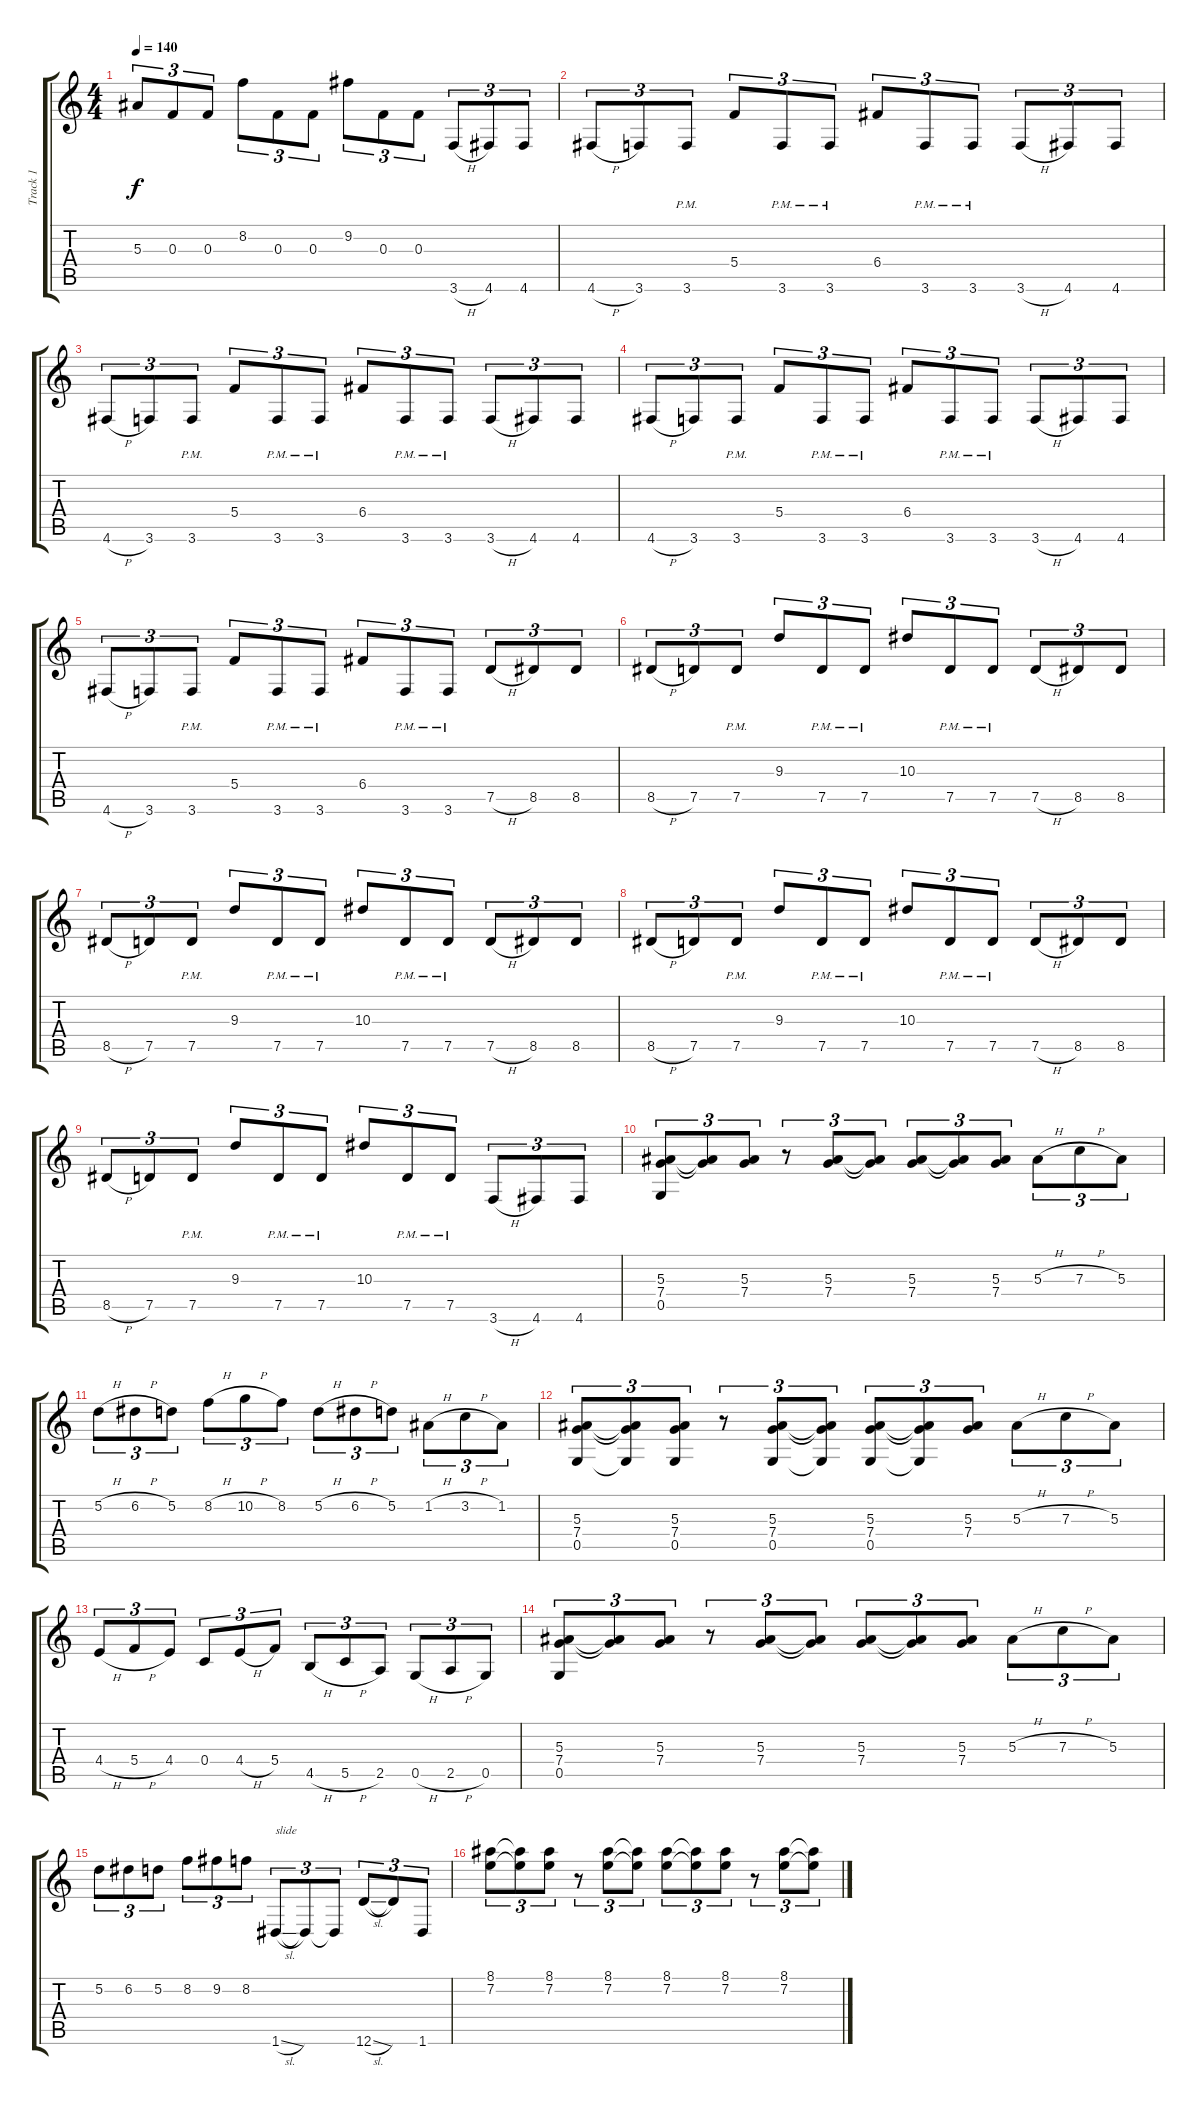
\track ("Track 1" "Track 1") {instrument electricguitarclean}
\staff {score tabs}
\tuning (D4 A3 F3 C3 G2 D2) {hide}
\ts (4 4)
\tempo 140
\clef g2
\ks c
5.3.8{tu (3 2) dy f} 0.3.8{tu (3 2)} 0.3.8{tu (3 2)} 8.2.8{tu (3 2)} 0.3.8{tu (3 2)} 0.3.8{tu (3 2)} 9.2.8{tu (3 2)} 0.3.8{tu (3 2)} 0.3.8{tu (3 2)} 3.6{h}.8{tu (3 2)} 4.6.8{tu (3 2)} 4.6.8{tu (3 2)} |
4.6{h}.8{tu (3 2)} 3.6.8{tu (3 2)} 3.6{pm}.8{tu (3 2)} 5.4.8{tu (3 2)} 3.6{pm}.8{tu (3 2)} 3.6{pm}.8{tu (3 2)} 6.4.8{tu (3 2)} 3.6{pm}.8{tu (3 2)} 3.6{pm}.8{tu (3 2)} 3.6{h}.8{tu (3 2)} 4.6.8{tu (3 2)} 4.6.8{tu (3 2)} |
4.6{h}.8{tu (3 2)} 3.6.8{tu (3 2)} 3.6{pm}.8{tu (3 2)} 5.4.8{tu (3 2)} 3.6{pm}.8{tu (3 2)} 3.6{pm}.8{tu (3 2)} 6.4.8{tu (3 2)} 3.6{pm}.8{tu (3 2)} 3.6{pm}.8{tu (3 2)} 3.6{h}.8{tu (3 2)} 4.6.8{tu (3 2)} 4.6.8{tu (3 2)} |
4.6{h}.8{tu (3 2)} 3.6.8{tu (3 2)} 3.6{pm}.8{tu (3 2)} 5.4.8{tu (3 2)} 3.6{pm}.8{tu (3 2)} 3.6{pm}.8{tu (3 2)} 6.4.8{tu (3 2)} 3.6{pm}.8{tu (3 2)} 3.6{pm}.8{tu (3 2)} 3.6{h}.8{tu (3 2)} 4.6.8{tu (3 2)} 4.6.8{tu (3 2)} |
4.6{h}.8{tu (3 2)} 3.6.8{tu (3 2)} 3.6{pm}.8{tu (3 2)} 5.4.8{tu (3 2)} 3.6{pm}.8{tu (3 2)} 3.6{pm}.8{tu (3 2)} 6.4.8{tu (3 2)} 3.6{pm}.8{tu (3 2)} 3.6{pm}.8{tu (3 2)} 7.5{h}.8{tu (3 2)} 8.5.8{tu (3 2)} 8.5.8{tu (3 2)} |
8.5{h}.8{tu (3 2)} 7.5.8{tu (3 2)} 7.5{pm}.8{tu (3 2)} 9.3.8{tu (3 2)} 7.5{pm}.8{tu (3 2)} 7.5{pm}.8{tu (3 2)} 10.3.8{tu (3 2)} 7.5{pm}.8{tu (3 2)} 7.5{pm}.8{tu (3 2)} 7.5{h}.8{tu (3 2)} 8.5.8{tu (3 2)} 8.5.8{tu (3 2)} |
8.5{h}.8{tu (3 2)} 7.5.8{tu (3 2)} 7.5{pm}.8{tu (3 2)} 9.3.8{tu (3 2)} 7.5{pm}.8{tu (3 2)} 7.5{pm}.8{tu (3 2)} 10.3.8{tu (3 2)} 7.5{pm}.8{tu (3 2)} 7.5{pm}.8{tu (3 2)} 7.5{h}.8{tu (3 2)} 8.5.8{tu (3 2)} 8.5.8{tu (3 2)} |
8.5{h}.8{tu (3 2)} 7.5.8{tu (3 2)} 7.5{pm}.8{tu (3 2)} 9.3.8{tu (3 2)} 7.5{pm}.8{tu (3 2)} 7.5{pm}.8{tu (3 2)} 10.3.8{tu (3 2)} 7.5{pm}.8{tu (3 2)} 7.5{pm}.8{tu (3 2)} 7.5{h}.8{tu (3 2)} 8.5.8{tu (3 2)} 8.5.8{tu (3 2)} |
8.5{h}.8{tu (3 2)} 7.5.8{tu (3 2)} 7.5{pm}.8{tu (3 2)} 9.3.8{tu (3 2)} 7.5{pm}.8{tu (3 2)} 7.5{pm}.8{tu (3 2)} 10.3.8{tu (3 2)} 7.5{pm}.8{tu (3 2)} 7.5{pm}.8{tu (3 2)} 3.6{h}.8{tu (3 2)} 4.6.8{tu (3 2)} 4.6.8{tu (3 2)} |
(5.3 7.4 0.5).8{tu (3 2)} (5.3{t} 7.4{t}).8{tu (3 2)} (5.3 7.4).8{tu (3 2)} r.8{tu (3 2)} (5.3 7.4).8{tu (3 2)} (5.3{t} 7.4{t}).8{tu (3 2)} (5.3 7.4).8{tu (3 2)} (5.3{t} 7.4{t}).8{tu (3 2)} (5.3 7.4).8{tu (3 2)} 5.3{h}.8{tu (3 2)} 7.3{h}.8{tu (3 2)} 5.3.8{tu (3 2)} |
5.2{h}.8{tu (3 2)} 6.2{h}.8{tu (3 2)} 5.2.8{tu (3 2)} 8.2{h}.8{tu (3 2)} 10.2{h}.8{tu (3 2)} 8.2.8{tu (3 2)} 5.2{h}.8{tu (3 2)} 6.2{h}.8{tu (3 2)} 5.2.8{tu (3 2)} 1.2{h}.8{tu (3 2)} 3.2{h}.8{tu (3 2)} 1.2.8{tu (3 2)} |
(5.3 7.4 0.5).8{tu (3 2)} (5.3{t} 7.4{t} 0.5{t}).8{tu (3 2)} (5.3 7.4 0.5).8{tu (3 2)} r.8{tu (3 2)} (5.3 7.4 0.5).8{tu (3 2)} (5.3{t} 7.4{t} 0.5{t}).8{tu (3 2)} (5.3 7.4 0.5).8{tu (3 2)} (5.3{t} 7.4{t} 0.5{t}).8{tu (3 2)} (5.3 7.4).8{tu (3 2)} 5.3{h}.8{tu (3 2)} 7.3{h}.8{tu (3 2)} 5.3.8{tu (3 2)} |
4.4{h}.8{tu (3 2)} 5.4{h}.8{tu (3 2)} 4.4.8{tu (3 2)} 0.4.8{tu (3 2)} 4.4{h}.8{tu (3 2)} 5.4.8{tu (3 2)} 4.5{h}.8{tu (3 2)} 5.5{h}.8{tu (3 2)} 2.5.8{tu (3 2)} 0.5{h}.8{tu (3 2)} 2.5{h}.8{tu (3 2)} 0.5.8{tu (3 2)} |
(5.3 7.4 0.5).8{tu (3 2)} (5.3{t} 7.4{t}).8{tu (3 2)} (5.3 7.4).8{tu (3 2)} r.8{tu (3 2)} (5.3 7.4).8{tu (3 2)} (5.3{t} 7.4{t}).8{tu (3 2)} (5.3 7.4).8{tu (3 2)} (5.3{t} 7.4{t}).8{tu (3 2)} (5.3 7.4).8{tu (3 2)} 5.3{h}.8{tu (3 2)} 7.3{h}.8{tu (3 2)} 5.3.8{tu (3 2)} |
5.2.8{tu (3 2)} 6.2.8{tu (3 2)} 5.2.8{tu (3 2)} 8.2.8{tu (3 2)} 9.2.8{tu (3 2)} 8.2.8{tu (3 2)} 1.6{sl}.8{tu (3 2) txt "slide"} 1.6{t}.8{tu (3 2)} 1.6{t}.8{tu (3 2)} 12.6{sl}.8{tu (3 2)} 12.6{t}.8{tu (3 2)} 1.6.8{tu (3 2)} |
(8.1 7.2).8{tu (3 2)} (8.1{t} 7.2{t}).8{tu (3 2)} (8.1 7.2).8{tu (3 2)} r.8{tu (3 2)} (8.1 7.2).8{tu (3 2)} (8.1{t} 7.2{t}).8{tu (3 2)} (8.1 7.2).8{tu (3 2)} (8.1{t} 7.2{t}).8{tu (3 2)} (8.1 7.2).8{tu (3 2)} r.8{tu (3 2)} (8.1 7.2).8{tu (3 2)} (8.1{t} 7.2{t}).8{tu (3 2)}
